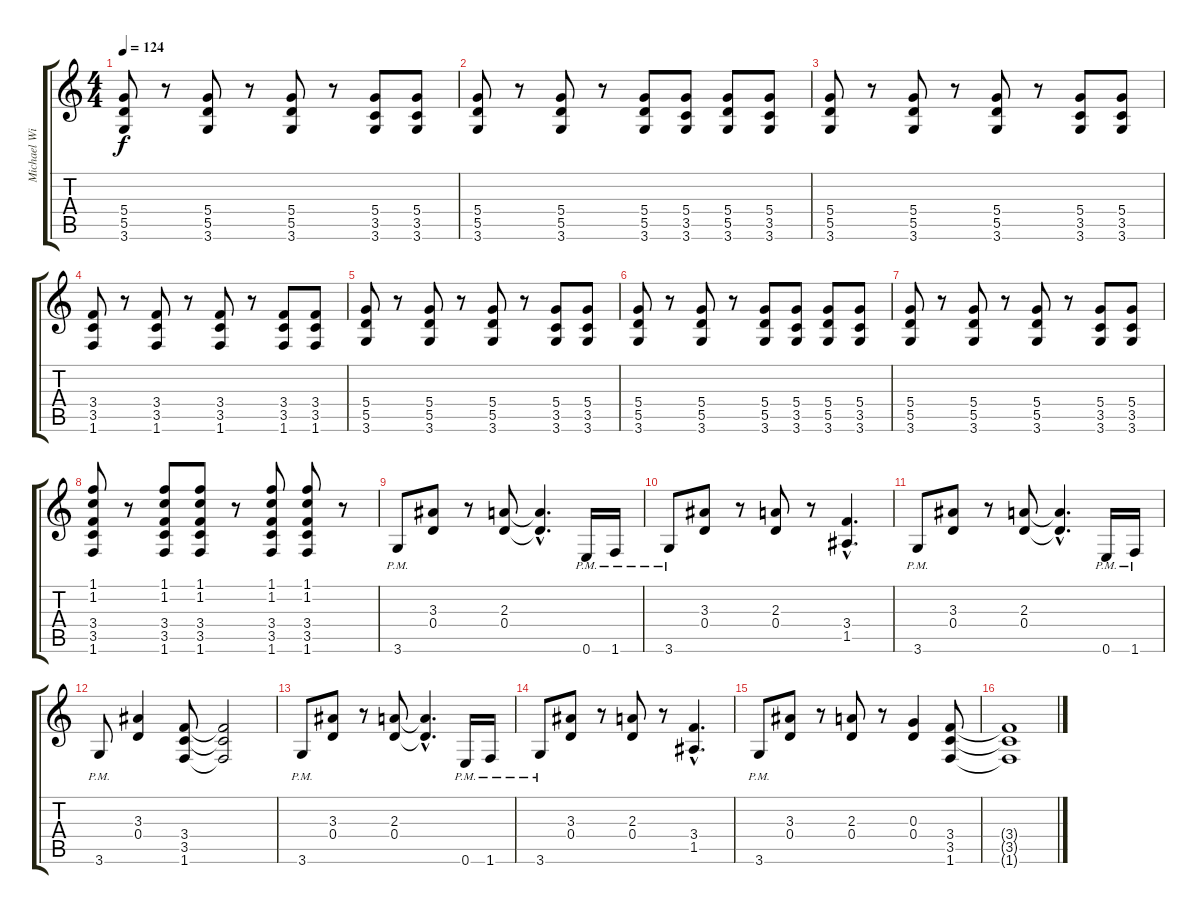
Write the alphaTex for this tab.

\track ("Michael Wilton (Standard Tuning)" "Michael Wi") {instrument distortionguitar}
\staff {score tabs}
\tuning (E4 B3 G3 D3 A2 E2) {hide}
\ts (4 4)
\tempo 124
\clef g2
\ks c
(5.4 5.5 3.6).8{dy f instrument distortionguitar} r.8 (5.4 5.5 3.6).8 r.8 (5.4 5.5 3.6).8 r.8 (5.4 3.5 3.6).8 (5.4 3.5 3.6).8 |
(5.4 5.5 3.6).8 r.8 (5.4 5.5 3.6).8 r.8 (5.4 5.5 3.6).8 (5.4 3.5 3.6).8 (5.4 5.5 3.6).8 (5.4 3.5 3.6).8 |
(5.4 5.5 3.6).8 r.8 (5.4 5.5 3.6).8 r.8 (5.4 5.5 3.6).8 r.8 (5.4 3.5 3.6).8 (5.4 3.5 3.6).8 |
(3.4 3.5 1.6).8 r.8 (3.4 3.5 1.6).8 r.8 (3.4 3.5 1.6).8 r.8 (3.4 3.5 1.6).8 (3.4 3.5 1.6).8 |
(5.4 5.5 3.6).8 r.8 (5.4 5.5 3.6).8 r.8 (5.4 5.5 3.6).8 r.8 (5.4 3.5 3.6).8 (5.4 3.5 3.6).8 |
(5.4 5.5 3.6).8 r.8 (5.4 5.5 3.6).8 r.8 (5.4 5.5 3.6).8 (5.4 3.5 3.6).8 (5.4 5.5 3.6).8 (5.4 3.5 3.6).8 |
(5.4 5.5 3.6).8 r.8 (5.4 5.5 3.6).8 r.8 (5.4 5.5 3.6).8 r.8 (5.4 3.5 3.6).8 (5.4 3.5 3.6).8 |
(1.1 1.2 3.4 3.5 1.6).8 r.8 (1.1 1.2 3.4 3.5 1.6).8 (1.1 1.2 3.4 3.5 1.6).8 r.8 (1.1 1.2 3.4 3.5 1.6).8 (1.1 1.2 3.4 3.5 1.6).8 r.8 |
3.6{pm}.8 (3.3 0.4).8 r.8 (2.3 0.4).8 (2.3{hac t} 0.4{hac t}).4{d} 0.6{pm}.16 1.6{pm}.16 |
3.6{pm}.8 (3.3 0.4).8 r.8 (2.3 0.4).8 r.8 (3.4{hac} 1.5{hac}).4{d} |
3.6{pm}.8 (3.3 0.4).8 r.8 (2.3 0.4).8 (2.3{hac t} 0.4{hac t}).4{d} 0.6{pm}.16 1.6{pm}.16 |
3.6{pm}.8 (3.3 0.4).4 (3.4 3.5 1.6).8 (3.4{t} 3.5{t} 1.6{t}).2 |
3.6{pm}.8 (3.3 0.4).8 r.8 (2.3 0.4).8 (2.3{hac t} 0.4{hac t}).4{d} 0.6{pm}.16 1.6{pm}.16 |
3.6{pm}.8 (3.3 0.4).8 r.8 (2.3 0.4).8 r.8 (3.4{hac} 1.5{hac}).4{d} |
3.6{pm}.8 (3.3 0.4).8 r.8 (2.3 0.4).8 r.8 (0.3 0.4).4 (3.4 3.5 1.6).8 |
(3.4{t} 3.5{t} 1.6{t}).1
